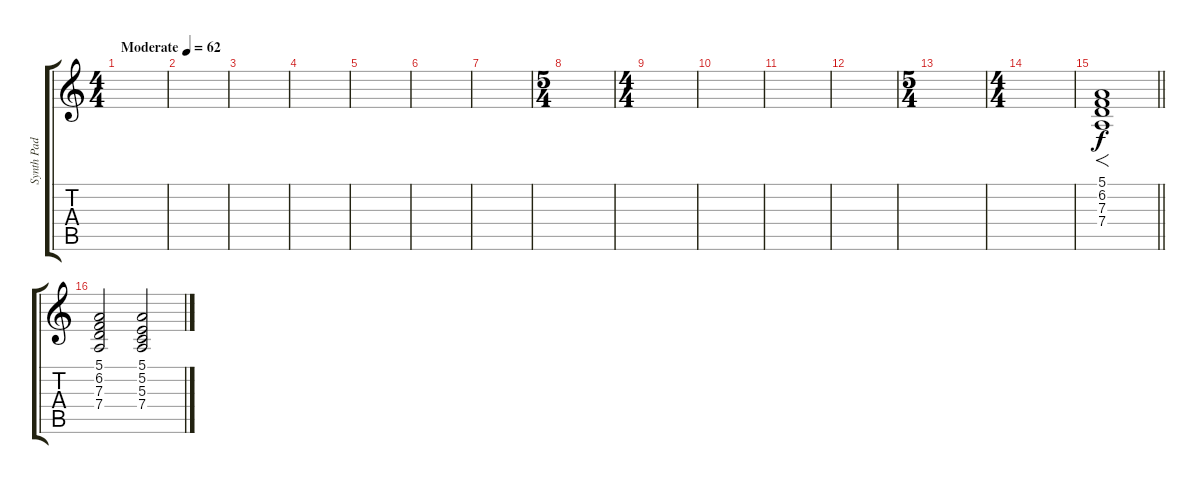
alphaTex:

\track ("Synth Pad" "Synth Pad") {instrument pad8sweep}
\staff {score tabs}
\tuning (E4 B3 G3 D3 A2 E2) {hide}
\ts (4 4)
\tempo (62 "Moderate")
\clef g2
\ks c
|
|
|
|
|
|
|
\ts (5 4)
|
\ts (4 4)
|
|
|
|
\ts (5 4)
|
\ts (4 4)
|
\barLineRight lightlight
(5.1 6.2 7.3 7.4).1{f} |
(5.1 6.2 7.3 7.4).2 (5.1 5.2 5.3 7.4).2
